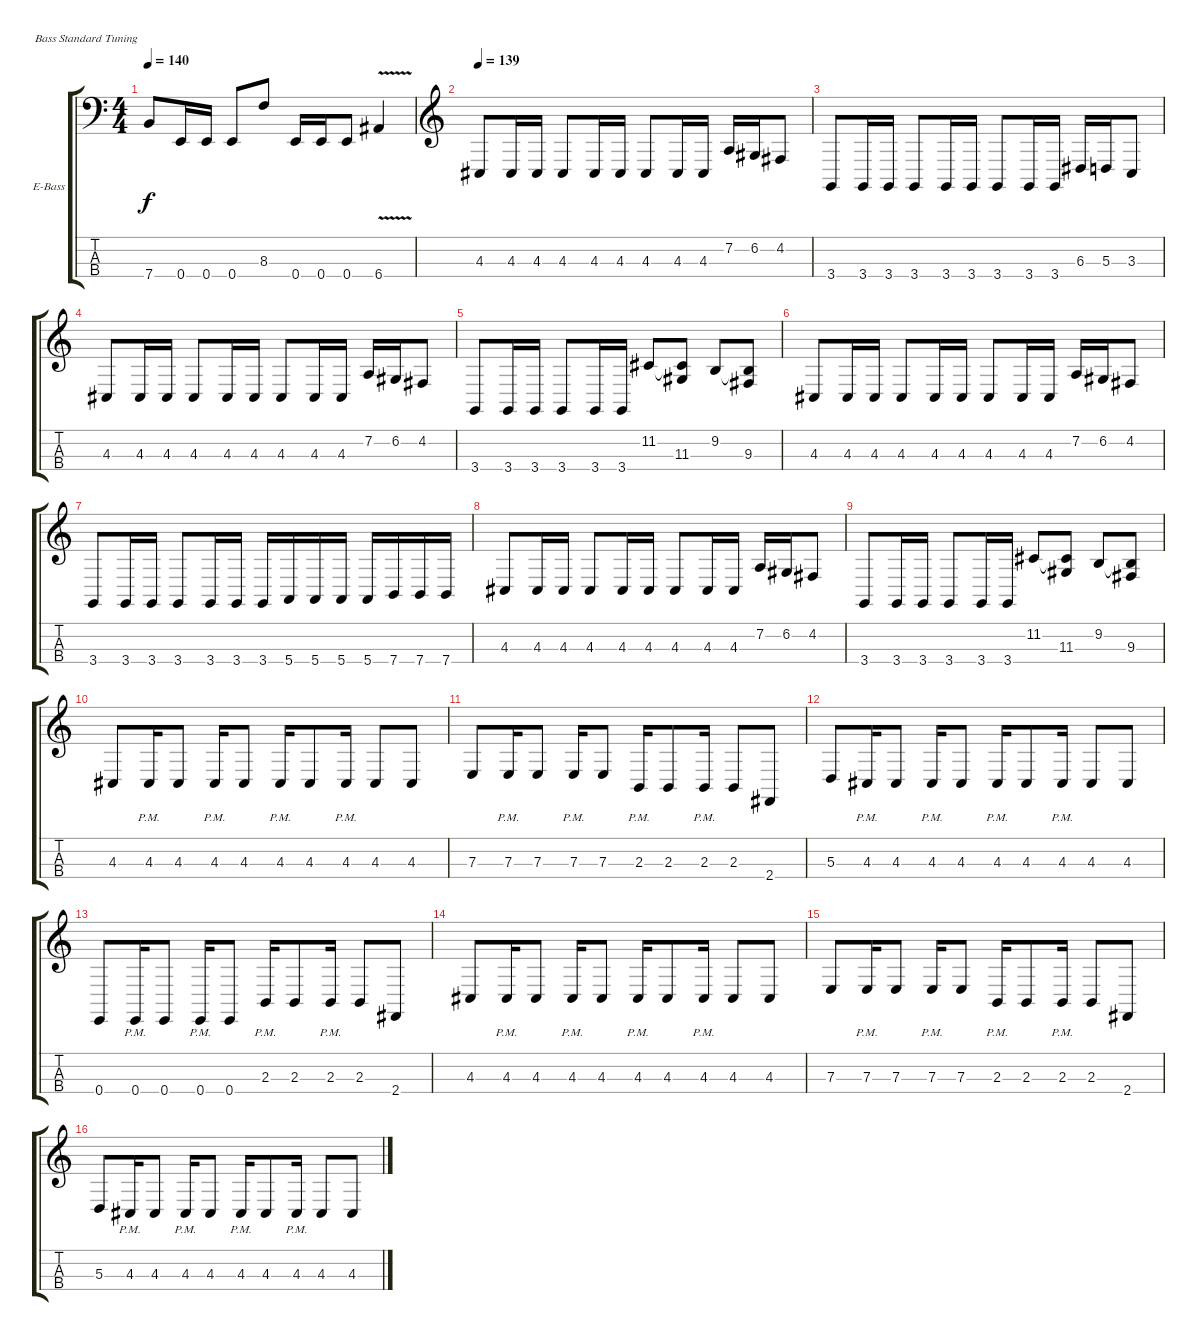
\bracketExtendMode groupsimilarinstruments
\firstSystemTrackNameOrientation horizontal
\otherSystemsTrackNameOrientation horizontal
\track ("Electric Bass" "E-Bass") {instrument electricbassfinger}
\staff {score tabs}
\tuning (G2 D2 A1 E1)
\ts (4 4)
\tempo 140
\clef f4
\ks c
7.4.8{dy f} 0.4.16 0.4.16 0.4.8 8.3.8 0.4.16 0.4.16 0.4.8 6.4{v}.4 |
\tempo 139
\clef g2
4.3.8 4.3.16 4.3.16 4.3.8 4.3.16 4.3.16 4.3.8 4.3.16 4.3.16 7.2.16 6.2.16 4.2.8 |
3.4.8 3.4.16 3.4.16 3.4.8 3.4.16 3.4.16 3.4.8 3.4.16 3.4.16 6.3.16 5.3.16 3.3.8 |
4.3.8 4.3.16 4.3.16 4.3.8 4.3.16 4.3.16 4.3.8 4.3.16 4.3.16 7.2.16 6.2.16 4.2.8 |
3.4.8 3.4.16 3.4.16 3.4.8 3.4.16 3.4.16 11.2.8 (11.3 11.2{t}).8 9.2.8 (9.3 9.2{t}).8 |
4.3.8 4.3.16 4.3.16 4.3.8 4.3.16 4.3.16 4.3.8 4.3.16 4.3.16 7.2.16 6.2.16 4.2.8 |
3.4.8 3.4.16 3.4.16 3.4.8 3.4.16 3.4.16 3.4.16 5.4.16 5.4.16 5.4.16 5.4.16 7.4.16 7.4.16 7.4.16 |
4.3.8 4.3.16 4.3.16 4.3.8 4.3.16 4.3.16 4.3.8 4.3.16 4.3.16 7.2.16 6.2.16 4.2.8 |
3.4.8 3.4.16 3.4.16 3.4.8 3.4.16 3.4.16 11.2.8 (11.2{t} 11.3).8 9.2.8 (9.2{t} 9.3).8 |
4.3.8 4.3{pm}.16 4.3.8 4.3{pm}.16 4.3.8 4.3{pm}.16 4.3.8 4.3{pm}.16 4.3.8 4.3.8 |
7.3.8 7.3{pm}.16 7.3.8 7.3{pm}.16 7.3.8 2.3{pm}.16 2.3.8 2.3{pm}.16 2.3.8 2.4.8 |
5.3.8 4.3{pm}.16 4.3.8 4.3{pm}.16 4.3.8 4.3{pm}.16 4.3.8 4.3{pm}.16 4.3.8 4.3.8 |
0.4.8 0.4{pm}.16 0.4.8 0.4{pm}.16 0.4.8 2.3{pm}.16 2.3.8 2.3{pm}.16 2.3.8 2.4.8 |
4.3.8 4.3{pm}.16 4.3.8 4.3{pm}.16 4.3.8 4.3{pm}.16 4.3.8 4.3{pm}.16 4.3.8 4.3.8 |
7.3.8 7.3{pm}.16 7.3.8 7.3{pm}.16 7.3.8 2.3{pm}.16 2.3.8 2.3{pm}.16 2.3.8 2.4.8 |
5.3.8 4.3{pm}.16 4.3.8 4.3{pm}.16 4.3.8 4.3{pm}.16 4.3.8 4.3{pm}.16 4.3.8 4.3.8
